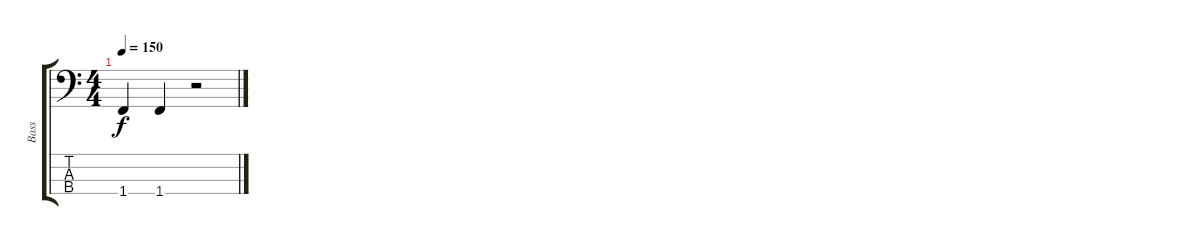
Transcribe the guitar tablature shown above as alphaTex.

\track ("Bass" "Bass") {instrument electricbassfinger}
\staff {score tabs}
\tuning (G2 D2 A1 E1) {hide}
\ts (4 4)
\tempo 150
\clef f4
\ks c
1.4.4{dy f} 1.4.4 r.2
